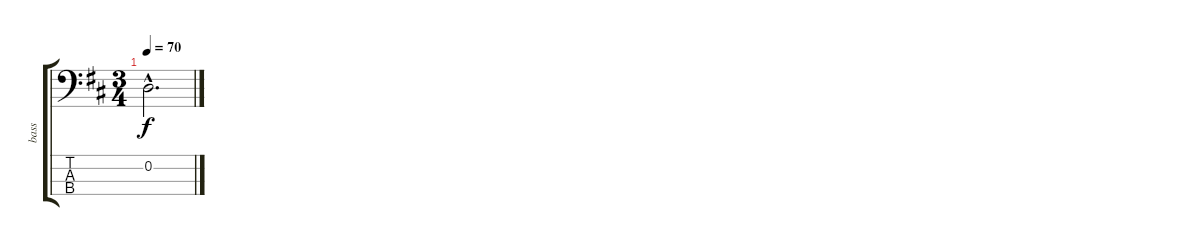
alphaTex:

\track ("bass" "bass") {instrument acousticguitarnylon}
\staff {score tabs}
\tuning (G2 D2 A1 E1) {hide}
\ts (3 4)
\tempo 70
\clef f4
\ks d
0.2{hac}.2{d dy f}
